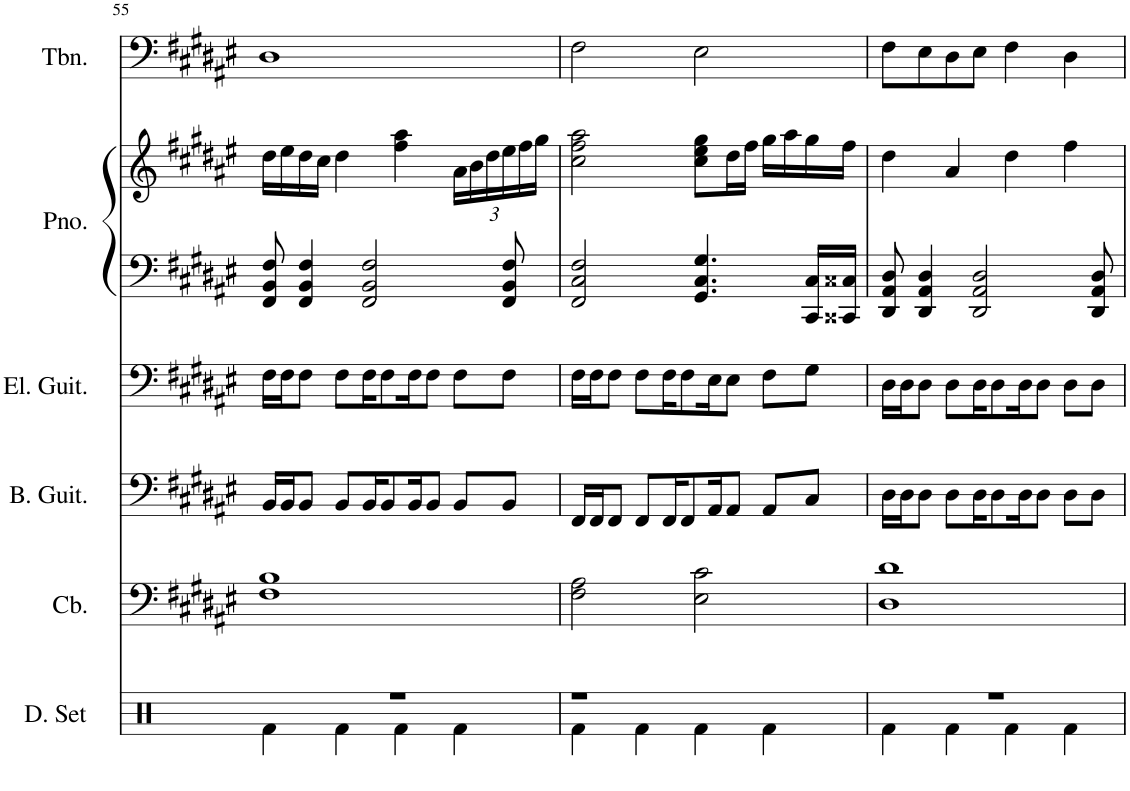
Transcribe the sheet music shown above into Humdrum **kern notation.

**kern	**kern	**kern	**kern	**kern	**kern	**kern
*part6	*part5	*part4	*part3	*part2	*part2	*part1
*staff7	*staff6	*staff5	*staff4	*staff3	*staff2	*staff1
*I"Drumset	*I"Contrabass	*I"Bass Guitar	*I"Electric Guitar	*I"Piano	*	*I"Trombone
*I'D. Set	*I'Cb.	*I'B. Guit.	*I'El. Guit.	*I'Pno.	*	*I'Tbn.
!!LO:PB:g=z
*clefX	*clefF4	*clefF4	*clefF4	*clefF4	*clefG2	*clefF4
*	*Trd7c12	*Trd7c12	*	*	*	*
*k[]	*k[f#c#g#d#a#e#]	*k[f#c#g#d#a#e#]	*k[f#c#g#d#a#e#]	*k[f#c#g#d#a#e#]	*k[f#c#g#d#a#e#]	*k[f#c#g#d#a#e#]
*M4/4	*M4/4	*M4/4	*M4/4	*M4/4	*M4/4	*M4/4
=55	=55	=55	=55	=55	=55	=55
*^	*	*	*	*	*	*
1r	4Rf\	1F# 1B	16BB/LL	16F#\LL	8FF#/ 8BB/ 8F#/	16dd#\LL	1D#
.	.	.	16BB/J	16F#\J	.	16ee#\	.
.	.	.	8BB/J	8F#\J	4FF#/ 4BB/ 4F#/	16dd#\	.
.	.	.	.	.	.	16cc#\JJ	.
.	4Rf\	.	8BB/L	8F#\L	.	4dd#\	.
.	.	.	16BB/K	16F#\K	2FF#/ 2BB/ 2F#/	.	.
.	.	.	8BB/	8F#\	.	.	.
.	4Rf\	.	.	.	.	4ff#\ 4aa#\	.
.	.	.	16BB/K	16F#\K	.	.	.
.	.	.	8BB/J	8F#\J	.	.	.
*	*	*	*	*	*	*Xbrackettup	*
.	4Rf\	.	8BB/L	8F#\L	.	24a#\LL	.
.	.	.	.	.	.	24b\	.
.	.	.	.	.	.	24dd#\	.
.	.	.	8BB/J	8F#\J	8FF#/ 8BB/ 8F#/	24ee#\	.
.	.	.	.	.	.	24ff#\	.
.	.	.	.	.	.	24gg#\JJ	.
=56	=56	=56	=56	=56	=56	=56	=56
1r	4Rf\	2F#\ 2A#\	16FF#/LL	16F#\LL	2FF#/ 2C#/ 2F#/	2cc#\ 2ff#\ 2aa#\	2F#\
.	.	.	16FF#/J	16F#\J	.	.	.
.	.	.	8FF#/J	8F#\J	.	.	.
.	4Rf\	.	8FF#/L	8F#\L	.	.	.
.	.	.	16FF#/K	16F#\K	.	.	.
.	.	.	8FF#/	8F#\	.	.	.
.	4Rf\	2E#\ 2c#\	.	.	4.GG#/ 4.C#/ 4.G#/	8cc#\ 8ee#\ 8gg#\L	2E#\
.	.	.	16AA#/K	16E#\K	.	.	.
.	.	.	8AA#/J	8E#\J	.	16dd#\L	.
.	.	.	.	.	.	16ff#\JJ	.
.	4Rf\	.	8AA#/L	8F#\L	.	16gg#\LL	.
.	.	.	.	.	.	16aa#\	.
.	.	.	8C#/J	8G#\J	16CC#/ 16C#/LL	16gg#\	.
.	.	.	.	.	16CC##X/ 16C##X/JJ	16ff#\JJ	.
=57	=57	=57	=57	=57	=57	=57	=57
1r	4Rf\	1D# 1d#	16D#\LL	16D#\LL	8DD#/ 8AA#/ 8D#/	4dd#\	8F#\L
.	.	.	16D#\J	16D#\J	.	.	.
.	.	.	8D#\J	8D#\J	4DD#/ 4AA#/ 4D#/	.	8E#\
.	4Rf\	.	8D#\L	8D#\L	.	4a#/	8D#\
.	.	.	16D#\K	16D#\K	2DD#/ 2AA#/ 2D#/	.	8E#\J
.	.	.	8D#\	8D#\	.	.	.
.	4Rf\	.	.	.	.	4dd#\	4F#\
.	.	.	16D#\K	16D#\K	.	.	.
.	.	.	8D#\J	8D#\J	.	.	.
.	4Rf\	.	8D#\L	8D#\L	.	4ff#\	4D#\
.	.	.	8D#\J	8D#\J	8DD#/ 8AA#/ 8D#/	.	.
*v	*v	*	*	*	*	*	*
=	=	=	=	=	=	=
*-	*-	*-	*-	*-	*-	*-
